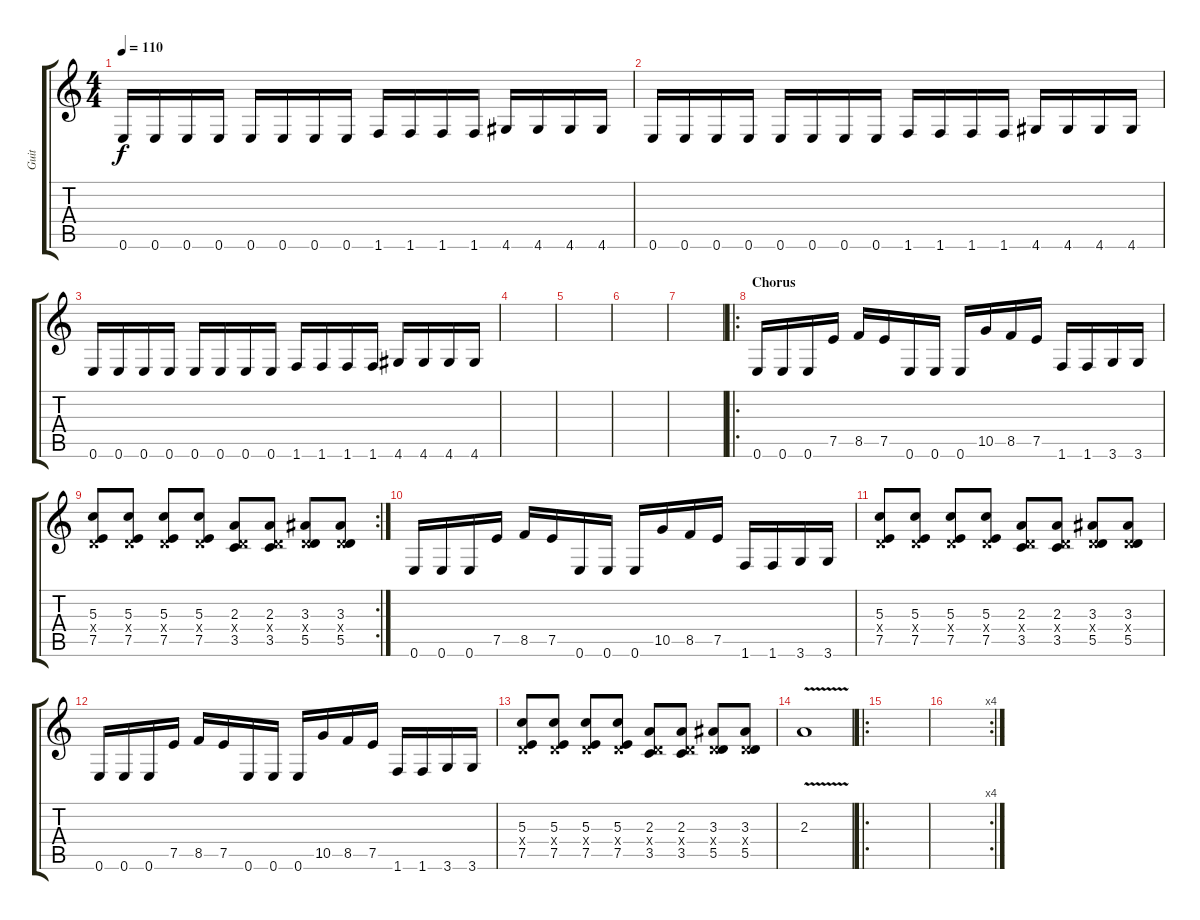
\track ("Guit" "Guit") {instrument distortionguitar}
\staff {score tabs}
\tuning (E4 B3 G3 D3 A2 E2) {hide}
\ts (4 4)
\tempo 110
\clef g2
\ks c
0.6.16{dy f} 0.6.16 0.6.16 0.6.16 0.6.16 0.6.16 0.6.16 0.6.16 1.6.16 1.6.16 1.6.16 1.6.16 4.6.16 4.6.16 4.6.16 4.6.16 |
0.6.16 0.6.16 0.6.16 0.6.16 0.6.16 0.6.16 0.6.16 0.6.16 1.6.16 1.6.16 1.6.16 1.6.16 4.6.16 4.6.16 4.6.16 4.6.16 |
0.6.16 0.6.16 0.6.16 0.6.16 0.6.16 0.6.16 0.6.16 0.6.16 1.6.16 1.6.16 1.6.16 1.6.16 4.6.16 4.6.16 4.6.16 4.6.16 |
|
|
|
|
\ro
\section ("" "Chorus")
0.6.16 0.6.16 0.6.16 7.5.16 8.5.16 7.5.16 0.6.16 0.6.16 0.6.16 10.5.16 8.5.16 7.5.16 1.6.16 1.6.16 3.6.16 3.6.16 |
\rc 2
(5.3 0.4{x} 7.5).8 (5.3 0.4{x} 7.5).8 (5.3 0.4{x} 7.5).8 (5.3 0.4{x} 7.5).8 (2.3 0.4{x} 3.5).8 (2.3 0.4{x} 3.5).8 (3.3 0.4{x} 5.5).8 (3.3 0.4{x} 5.5).8 |
0.6.16 0.6.16 0.6.16 7.5.16 8.5.16 7.5.16 0.6.16 0.6.16 0.6.16 10.5.16 8.5.16 7.5.16 1.6.16 1.6.16 3.6.16 3.6.16 |
(5.3 0.4{x} 7.5).8 (5.3 0.4{x} 7.5).8 (5.3 0.4{x} 7.5).8 (5.3 0.4{x} 7.5).8 (2.3 0.4{x} 3.5).8 (2.3 0.4{x} 3.5).8 (3.3 0.4{x} 5.5).8 (3.3 0.4{x} 5.5).8 |
0.6.16 0.6.16 0.6.16 7.5.16 8.5.16 7.5.16 0.6.16 0.6.16 0.6.16 10.5.16 8.5.16 7.5.16 1.6.16 1.6.16 3.6.16 3.6.16 |
(5.3 0.4{x} 7.5).8 (5.3 0.4{x} 7.5).8 (5.3 0.4{x} 7.5).8 (5.3 0.4{x} 7.5).8 (2.3 0.4{x} 3.5).8 (2.3 0.4{x} 3.5).8 (3.3 0.4{x} 5.5).8 (3.3 0.4{x} 5.5).8 |
2.3{v}.1 |
\ro
|
\rc 4
